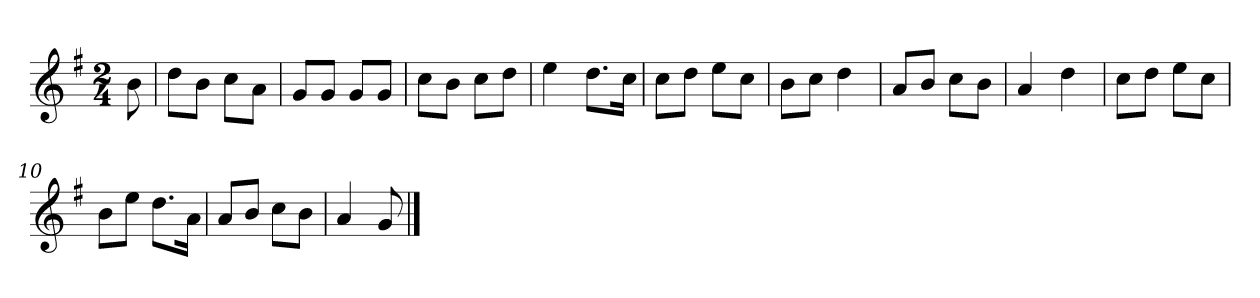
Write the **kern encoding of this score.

**kern
*part1
*staff1
*k[f#]
*M2/4
*MM120
=
8b
=1
8ddL
8bJ
8ccL
8aJ
=2
8gL
8gJ
8gL
8gJ
=3
8ccL
8bJ
8ccL
8ddJ
=4
4ee
8.ddL
16ccJk
=5
8ccL
8ddJ
8eeL
8ccJ
=6
8bL
8ccJ
4dd
=7
8aL
8bJ
8ccL
8bJ
=8
4a
4dd
=9
8ccL
8ddJ
8eeL
8ccJ
=10
8bL
8eeJ
8.ddL
16aJk
=11
8aL
8bJ
8ccL
8bJ
=12
4a
8g
==
*-
